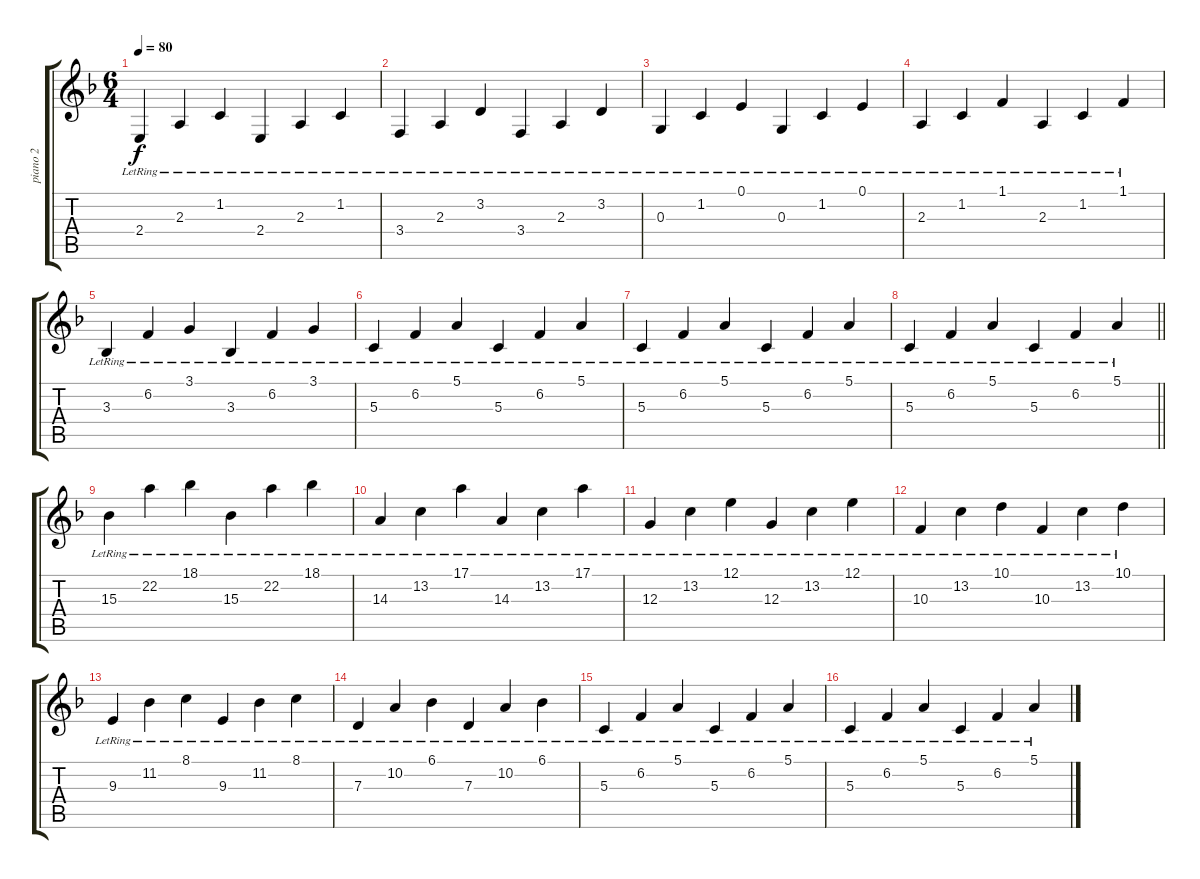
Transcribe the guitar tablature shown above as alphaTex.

\track ("piano 2" "piano 2") {instrument acousticgrandpiano}
\staff {score tabs}
\tuning (E4 B3 G3 D3 A2 E2) {hide}
\ts (6 4)
\tempo 80
\clef g2
\ks f
2.4{lr}.4{dy f} 2.3{lr}.4 1.2{lr}.4 2.4{lr}.4 2.3{lr}.4 1.2{lr}.4 |
3.4{lr}.4 2.3{lr}.4 3.2{lr}.4 3.4{lr}.4 2.3{lr}.4 3.2{lr}.4 |
0.3{lr}.4 1.2{lr}.4 0.1{lr}.4 0.3{lr}.4 1.2{lr}.4 0.1{lr}.4 |
2.3{lr}.4 1.2{lr}.4 1.1{lr}.4 2.3{lr}.4 1.2{lr}.4 1.1{lr}.4 |
3.3{lr}.4 6.2{lr}.4 3.1{lr}.4 3.3{lr}.4 6.2{lr}.4 3.1{lr}.4 |
5.3{lr}.4 6.2{lr}.4 5.1{lr}.4 5.3{lr}.4 6.2{lr}.4 5.1{lr}.4 |
5.3{lr}.4 6.2{lr}.4 5.1{lr}.4 5.3{lr}.4 6.2{lr}.4 5.1{lr}.4 |
\barLineRight lightlight
5.3{lr}.4 6.2{lr}.4 5.1{lr}.4 5.3{lr}.4 6.2{lr}.4 5.1{lr}.4 |
15.3{lr}.4 22.2{lr}.4 18.1{lr}.4 15.3{lr}.4 22.2{lr}.4 18.1{lr}.4 |
14.3{lr}.4 13.2{lr}.4 17.1{lr}.4 14.3{lr}.4 13.2{lr}.4 17.1{lr}.4 |
12.3{lr}.4 13.2{lr}.4 12.1{lr}.4 12.3{lr}.4 13.2{lr}.4 12.1{lr}.4 |
10.3{lr}.4 13.2{lr}.4 10.1{lr}.4 10.3{lr}.4 13.2{lr}.4 10.1{lr}.4 |
9.3{lr}.4 11.2{lr}.4 8.1{lr}.4 9.3{lr}.4 11.2{lr}.4 8.1{lr}.4 |
7.3{lr}.4 10.2{lr}.4 6.1{lr}.4 7.3{lr}.4 10.2{lr}.4 6.1{lr}.4 |
5.3{lr}.4 6.2{lr}.4 5.1{lr}.4 5.3{lr}.4 6.2{lr}.4 5.1{lr}.4 |
5.3{lr}.4 6.2{lr}.4 5.1{lr}.4 5.3{lr}.4 6.2{lr}.4 5.1{lr}.4
